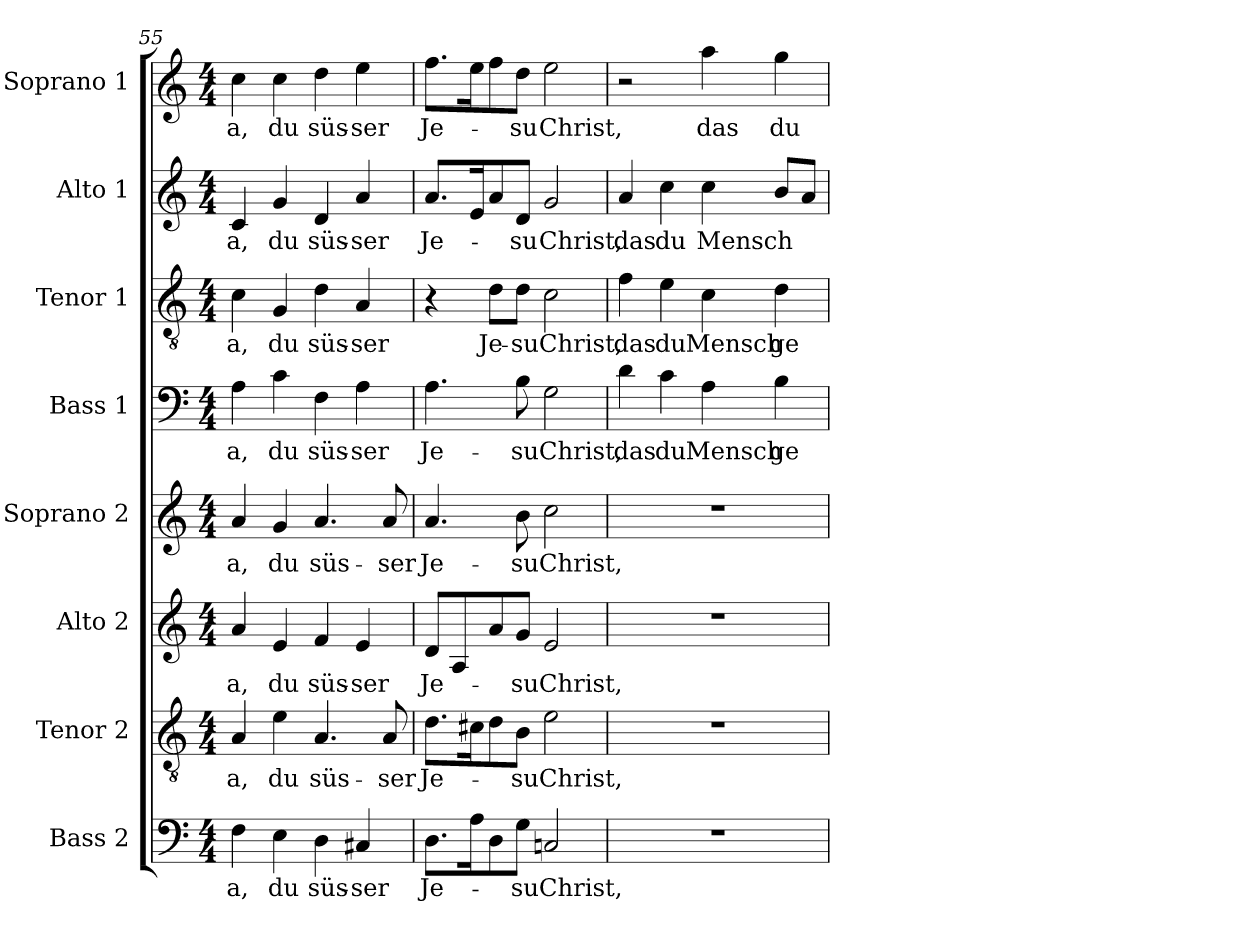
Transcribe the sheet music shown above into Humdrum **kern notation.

**kern	**text	**kern	**text	**kern	**text	**kern	**text	**kern	**text	**kern	**text	**kern	**text	**kern	**text
*part8	*part8	*part7	*part7	*part6	*part6	*part5	*part5	*part4	*part4	*part3	*part3	*part2	*part2	*part1	*part1
*staff8	*staff8	*staff7	*staff7	*staff6	*staff6	*staff5	*staff5	*staff4	*staff4	*staff3	*staff3	*staff2	*staff2	*staff1	*staff1
*I"Bass 2	*	*I"Tenor 2	*	*I"Alto 2	*	*I"Soprano 2	*	*I"Bass 1	*	*I"Tenor 1	*	*I"Alto 1	*	*I"Soprano 1	*
*I'B2	*	*I'T2	*	*I'A2	*	*I'S2	*	*I'B1	*	*I'T1	*	*I'A1	*	*I'S1	*
*clefF4	*	*clefGv2	*	*clefG2	*	*clefG2	*	*clefF4	*	*clefGv2	*	*clefG2	*	*clefG2	*
*	*	*ITrd7c12	*	*	*	*	*	*	*	*ITrd7c12	*	*	*	*	*
*k[]	*	*k[]	*	*k[]	*	*k[]	*	*k[]	*	*k[]	*	*k[]	*	*k[]	*
*C:	*	*C:	*	*C:	*	*C:	*	*C:	*	*C:	*	*C:	*	*C:	*
*M4/4	*	*M4/4	*	*M4/4	*	*M4/4	*	*M4/4	*	*M4/4	*	*M4/4	*	*M4/4	*
=55	=55	=55	=55	=55	=55	=55	=55	=55	=55	=55	=55	=55	=55	=55	=55
!	!LO:LY:b:color=#000000	!	!	!	!	!	!	!	!	!	!	!	!	!	!
!	!	!	!LO:LY:b:color=#000000	!	!	!	!	!	!	!	!	!	!	!	!
!	!	!	!	!	!LO:LY:b:color=#000000	!	!	!	!	!	!	!	!	!	!
!	!	!	!	!	!	!	!LO:LY:b:color=#000000	!	!	!	!	!	!	!	!
!	!	!	!	!	!	!	!	!	!LO:LY:b:color=#000000	!	!	!	!	!	!
!	!	!	!	!	!	!	!	!	!	!	!LO:LY:b:color=#000000	!	!	!	!
!	!	!	!	!	!	!	!	!	!	!	!	!	!LO:LY:b:color=#000000	!	!
!	!	!	!	!	!	!	!	!	!	!	!	!	!	!	!LO:LY:b:color=#000000
4Fi\	-a,	4AAi/	-a,	4ai/	-a,	4ai/	-a,	4Ai\	-a,	4Ci\	-a,	4ci/	-a,	4cci\	-a,
!	!LO:LY:b:color=#000000	!	!	!	!	!	!	!	!	!	!	!	!	!	!
!	!	!	!LO:LY:b:color=#000000	!	!	!	!	!	!	!	!	!	!	!	!
!	!	!	!	!	!LO:LY:b:color=#000000	!	!	!	!	!	!	!	!	!	!
!	!	!	!	!	!	!	!LO:LY:b:color=#000000	!	!	!	!	!	!	!	!
!	!	!	!	!	!	!	!	!	!LO:LY:b:color=#000000	!	!	!	!	!	!
!	!	!	!	!	!	!	!	!	!	!	!LO:LY:b:color=#000000	!	!	!	!
!	!	!	!	!	!	!	!	!	!	!	!	!	!LO:LY:b:color=#000000	!	!
!	!	!	!	!	!	!	!	!	!	!	!	!	!	!	!LO:LY:b:color=#000000
4Ei\	du	4Ei\	du	4ei/	du	4gi/	du	4ci\	du	4GGi/	du	4gi/	du	4cci\	du
!	!LO:LY:b:color=#000000	!	!	!	!	!	!	!	!	!	!	!	!	!	!
!	!	!	!LO:LY:b:color=#000000	!	!	!	!	!	!	!	!	!	!	!	!
!	!	!	!	!	!LO:LY:b:color=#000000	!	!	!	!	!	!	!	!	!	!
!	!	!	!	!	!	!	!LO:LY:b:color=#000000	!	!	!	!	!	!	!	!
!	!	!	!	!	!	!	!	!	!LO:LY:b:color=#000000	!	!	!	!	!	!
!	!	!	!	!	!	!	!	!	!	!	!LO:LY:b:color=#000000	!	!	!	!
!	!	!	!	!	!	!	!	!	!	!	!	!	!LO:LY:b:color=#000000	!	!
!	!	!	!	!	!	!	!	!	!	!	!	!	!	!	!LO:LY:b:color=#000000
4Di\	süs-	4.AAi/	süs-	4fi/	süs-	4.ai/	süs-	4Fi\	süs-	4Di\	süs-	4di/	süs-	4ddi\	süs-
!	!LO:LY:b:color=#000000	!	!	!	!	!	!	!	!	!	!	!	!	!	!
!	!	!	!	!	!LO:LY:b:color=#000000	!	!	!	!	!	!	!	!	!	!
!	!	!	!	!	!	!	!	!	!LO:LY:b:color=#000000	!	!	!	!	!	!
!	!	!	!	!	!	!	!	!	!	!	!LO:LY:b:color=#000000	!	!	!	!
!	!	!	!	!	!	!	!	!	!	!	!	!	!LO:LY:b:color=#000000	!	!
!	!	!	!	!	!	!	!	!	!	!	!	!	!	!	!LO:LY:b:color=#000000
4C#Xi/	-ser	.	.	4ei/	-ser	.	.	4Ai\	-ser	4AAi/	-ser	4ai/	-ser	4eei\	-ser
!	!	!	!LO:LY:b:color=#000000	!	!	!	!	!	!	!	!	!	!	!	!
!	!	!	!	!	!	!	!LO:LY:b:color=#000000	!	!	!	!	!	!	!	!
.	.	8AAi/	-ser	.	.	8ai/	-ser	.	.	.	.	.	.	.	.
=56	=56	=56	=56	=56	=56	=56	=56	=56	=56	=56	=56	=56	=56	=56	=56
!	!LO:LY:b:color=#000000	!	!	!	!	!	!	!	!	!	!	!	!	!	!
!	!	!	!LO:LY:b:color=#000000	!	!	!	!	!	!	!	!	!	!	!	!
!	!	!	!	!	!LO:LY:b:color=#000000	!	!	!	!	!	!	!	!	!	!
!	!	!	!	!	!	!	!LO:LY:b:color=#000000	!	!	!	!	!	!	!	!
!	!	!	!	!	!	!	!	!	!LO:LY:b:color=#000000	!	!	!	!	!	!
!	!	!	!	!	!	!	!	!	!	!	!	!	!LO:LY:b:color=#000000	!	!
!	!	!	!	!	!	!	!	!	!	!	!	!	!	!	!LO:LY:b:color=#000000
8.Di\L	Je-	8.Di\L	Je-	8di/L	Je-	4.ai/	Je-	4.Ai\	Je-	4r	.	8.ai/L	Je-	8.ffi\L	Je-
.	.	.	.	8Ai/	.	.	.	.	.	.	.	.	.	.	.
16Ai\k	.	16C#Xi\k	.	.	.	.	.	.	.	.	.	16ei/k	.	16eei\k	.
!	!	!	!	!	!	!	!	!	!	!	!LO:LY:b:color=#000000	!	!	!	!
8Di\	.	8Di\	.	8ai/	.	.	.	.	.	8Di\L	Je-	8ai/	.	8ffi\	.
!	!LO:LY:b:color=#000000	!	!	!	!	!	!	!	!	!	!	!	!	!	!
!	!	!	!LO:LY:b:color=#000000	!	!	!	!	!	!	!	!	!	!	!	!
!	!	!	!	!	!LO:LY:b:color=#000000	!	!	!	!	!	!	!	!	!	!
!	!	!	!	!	!	!	!LO:LY:b:color=#000000	!	!	!	!	!	!	!	!
!	!	!	!	!	!	!	!	!	!LO:LY:b:color=#000000	!	!	!	!	!	!
!	!	!	!	!	!	!	!	!	!	!	!LO:LY:b:color=#000000	!	!	!	!
!	!	!	!	!	!	!	!	!	!	!	!	!	!LO:LY:b:color=#000000	!	!
!	!	!	!	!	!	!	!	!	!	!	!	!	!	!	!LO:LY:b:color=#000000
8Gi\J	-su	8BBi\J	-su	8gi/J	-su	8bi\	-su	8Bi\	-su	8Di\J	-su	8di/J	-su	8ddi\J	-su
!	!LO:LY:b:color=#000000	!	!	!	!	!	!	!	!	!	!	!	!	!	!
!	!	!	!LO:LY:b:color=#000000	!	!	!	!	!	!	!	!	!	!	!	!
!	!	!	!	!	!LO:LY:b:color=#000000	!	!	!	!	!	!	!	!	!	!
!	!	!	!	!	!	!	!LO:LY:b:color=#000000	!	!	!	!	!	!	!	!
!	!	!	!	!	!	!	!	!	!LO:LY:b:color=#000000	!	!	!	!	!	!
!	!	!	!	!	!	!	!	!	!	!	!LO:LY:b:color=#000000	!	!	!	!
!	!	!	!	!	!	!	!	!	!	!	!	!	!LO:LY:b:color=#000000	!	!
!	!	!	!	!	!	!	!	!	!	!	!	!	!	!	!LO:LY:b:color=#000000
2Cni/	Christ,	2Ei\	Christ,	2ei/	Christ,	2cci\	Christ,	2Gi\	Christ,	2Ci\	Christ,	2gi/	Christ,	2eei\	Christ,
=57	=57	=57	=57	=57	=57	=57	=57	=57	=57	=57	=57	=57	=57	=57	=57
!	!	!	!	!	!	!	!	!	!LO:LY:b:color=#000000	!	!	!	!	!	!
!	!	!	!	!	!	!	!	!	!	!	!LO:LY:b:color=#000000	!	!	!	!
!	!	!	!	!	!	!	!	!	!	!	!	!	!LO:LY:b:color=#000000	!	!
1r	.	1r	.	1r	.	1r	.	4di\	das	4Fi\	das	4ai/	das	2r	.
!	!	!	!	!	!	!	!	!	!LO:LY:b:color=#000000	!	!	!	!	!	!
!	!	!	!	!	!	!	!	!	!	!	!LO:LY:b:color=#000000	!	!	!	!
!	!	!	!	!	!	!	!	!	!	!	!	!	!LO:LY:b:color=#000000	!	!
.	.	.	.	.	.	.	.	4ci\	du	4Ei\	du	4cci\	du	.	.
!	!	!	!	!	!	!	!	!	!LO:LY:b:color=#000000	!	!	!	!	!	!
!	!	!	!	!	!	!	!	!	!	!	!LO:LY:b:color=#000000	!	!	!	!
!	!	!	!	!	!	!	!	!	!	!	!	!	!LO:LY:b:color=#000000	!	!
!	!	!	!	!	!	!	!	!	!	!	!	!	!	!	!LO:LY:b:color=#000000
.	.	.	.	.	.	.	.	4Ai\	Mensch	4Ci\	Mensch	4cci\	Mensch	4aai\	das
!	!	!	!	!	!	!	!	!	!LO:LY:b:color=#000000	!	!	!	!	!	!
!	!	!	!	!	!	!	!	!	!	!	!LO:LY:b:color=#000000	!	!	!	!
!	!	!	!	!	!	!	!	!	!	!	!	!	!	!	!LO:LY:b:color=#000000
.	.	.	.	.	.	.	.	4Bi\	ge-	4Di\	ge-	8bi/L	.	4ggi\	du
.	.	.	.	.	.	.	.	.	.	.	.	8ai/J	.	.	.
=	=	=	=	=	=	=	=	=	=	=	=	=	=	=	=
*-	*-	*-	*-	*-	*-	*-	*-	*-	*-	*-	*-	*-	*-	*-	*-
